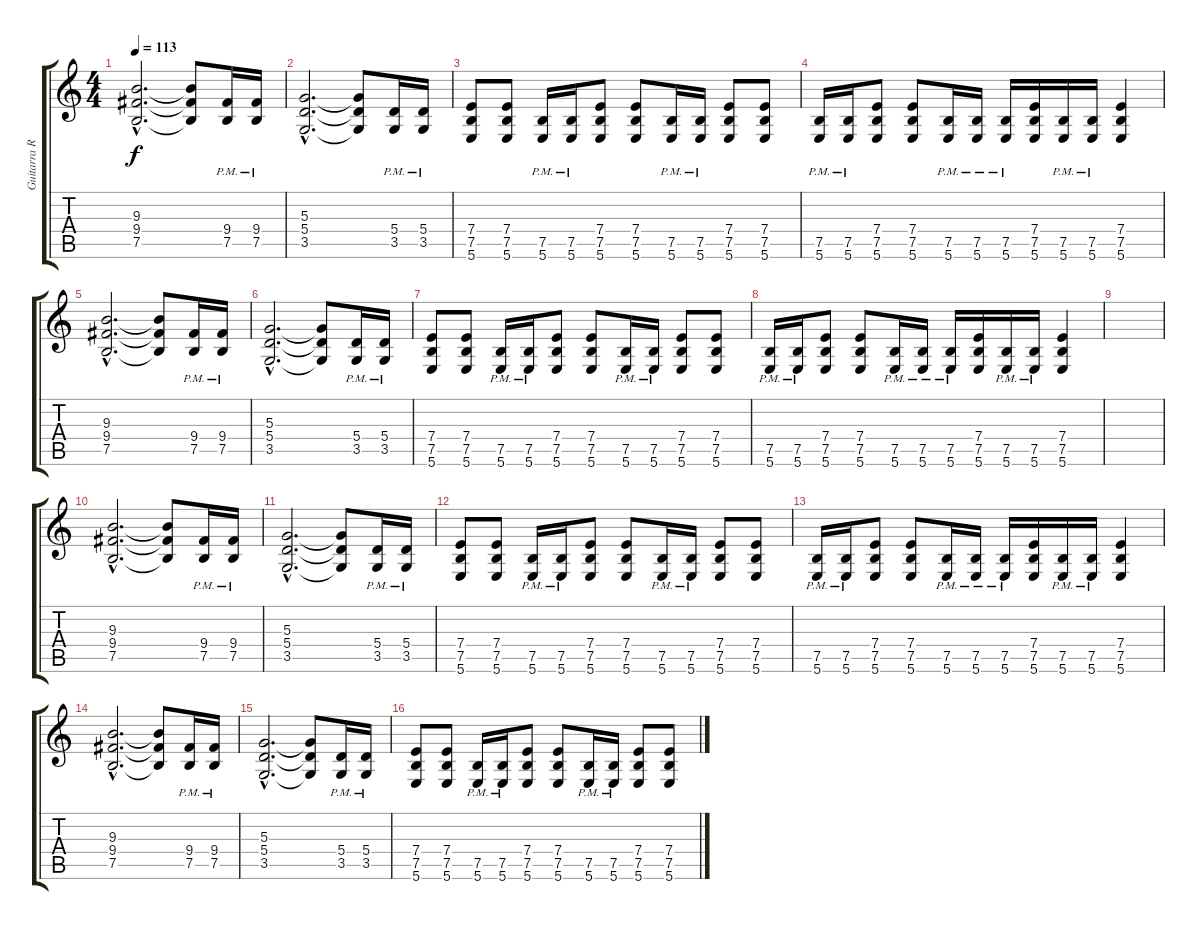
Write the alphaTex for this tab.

\track ("Guitarra Ritmica" "Guitarra R") {instrument distortionguitar}
\staff {score tabs}
\tuning (B3 Gb3 D3 A2 E2 B1) {hide}
\ts (4 4)
\tempo 113
\clef g2
\ks c
(9.3{hac} 9.4{hac} 7.5{hac}).2{d dy f} (9.3{t} 9.4{t} 7.5{t}).8 (9.4{pm} 7.5).16 (9.4{pm} 7.5).16 |
(5.3{hac} 5.4{hac} 3.5{hac}).2{d} (5.3{t} 5.4{t} 3.5{t}).8 (5.4 3.5{pm}).16 (5.4 3.5{pm}).16 |
(7.4 7.5 5.6).8 (7.4 7.5 5.6).8 (7.5 5.6{pm}).16 (7.5 5.6{pm}).16 (7.4 7.5 5.6).8 (7.4 7.5 5.6).8 (7.5 5.6{pm}).16 (7.5 5.6{pm}).16 (7.4 7.5 5.6).8 (7.4 7.5 5.6).8 |
(7.5 5.6{pm}).16 (7.5 5.6{pm}).16 (7.4 7.5 5.6).8 (7.4 7.5 5.6).8 (7.5{pm} 5.6{pm}).16 (7.5{pm} 5.6{pm}).16 (7.5{pm} 5.6{pm}).16 (7.4 7.5 5.6).16 (7.5{pm} 5.6{pm}).16 (7.5{pm} 5.6{pm}).16 (7.4 7.5 5.6).4 |
(9.3{hac} 9.4{hac} 7.5{hac}).2{d} (9.3{t} 9.4{t} 7.5{t}).8 (9.4{pm} 7.5).16 (9.4{pm} 7.5).16 |
(5.3{hac} 5.4{hac} 3.5{hac}).2{d} (5.3{t} 5.4{t} 3.5{t}).8 (5.4 3.5{pm}).16 (5.4 3.5{pm}).16 |
(7.4 7.5 5.6).8 (7.4 7.5 5.6).8 (7.5 5.6{pm}).16 (7.5 5.6{pm}).16 (7.4 7.5 5.6).8 (7.4 7.5 5.6).8 (7.5 5.6{pm}).16 (7.5 5.6{pm}).16 (7.4 7.5 5.6).8 (7.4 7.5 5.6).8 |
(7.5 5.6{pm}).16 (7.5 5.6{pm}).16 (7.4 7.5 5.6).8 (7.4 7.5 5.6).8 (7.5{pm} 5.6{pm}).16 (7.5{pm} 5.6{pm}).16 (7.5{pm} 5.6{pm}).16 (7.4 7.5 5.6).16 (7.5{pm} 5.6{pm}).16 (7.5{pm} 5.6{pm}).16 (7.4 7.5 5.6).4 |
|
(9.3{hac} 9.4{hac} 7.5{hac}).2{d} (9.3{t} 9.4{t} 7.5{t}).8 (9.4{pm} 7.5).16 (9.4{pm} 7.5).16 |
(5.3{hac} 5.4{hac} 3.5{hac}).2{d} (5.3{t} 5.4{t} 3.5{t}).8 (5.4 3.5{pm}).16 (5.4 3.5{pm}).16 |
(7.4 7.5 5.6).8 (7.4 7.5 5.6).8 (7.5 5.6{pm}).16 (7.5 5.6{pm}).16 (7.4 7.5 5.6).8 (7.4 7.5 5.6).8 (7.5 5.6{pm}).16 (7.5 5.6{pm}).16 (7.4 7.5 5.6).8 (7.4 7.5 5.6).8 |
(7.5 5.6{pm}).16 (7.5 5.6{pm}).16 (7.4 7.5 5.6).8 (7.4 7.5 5.6).8 (7.5{pm} 5.6{pm}).16 (7.5{pm} 5.6{pm}).16 (7.5{pm} 5.6{pm}).16 (7.4 7.5 5.6).16 (7.5{pm} 5.6{pm}).16 (7.5{pm} 5.6{pm}).16 (7.4 7.5 5.6).4 |
(9.3{hac} 9.4{hac} 7.5{hac}).2{d} (9.3{t} 9.4{t} 7.5{t}).8 (9.4{pm} 7.5).16 (9.4{pm} 7.5).16 |
(5.3{hac} 5.4{hac} 3.5{hac}).2{d} (5.3{t} 5.4{t} 3.5{t}).8 (5.4 3.5{pm}).16 (5.4 3.5{pm}).16 |
(7.4 7.5 5.6).8 (7.4 7.5 5.6).8 (7.5 5.6{pm}).16 (7.5 5.6{pm}).16 (7.4 7.5 5.6).8 (7.4 7.5 5.6).8 (7.5 5.6{pm}).16 (7.5 5.6{pm}).16 (7.4 7.5 5.6).8 (7.4 7.5 5.6).8
